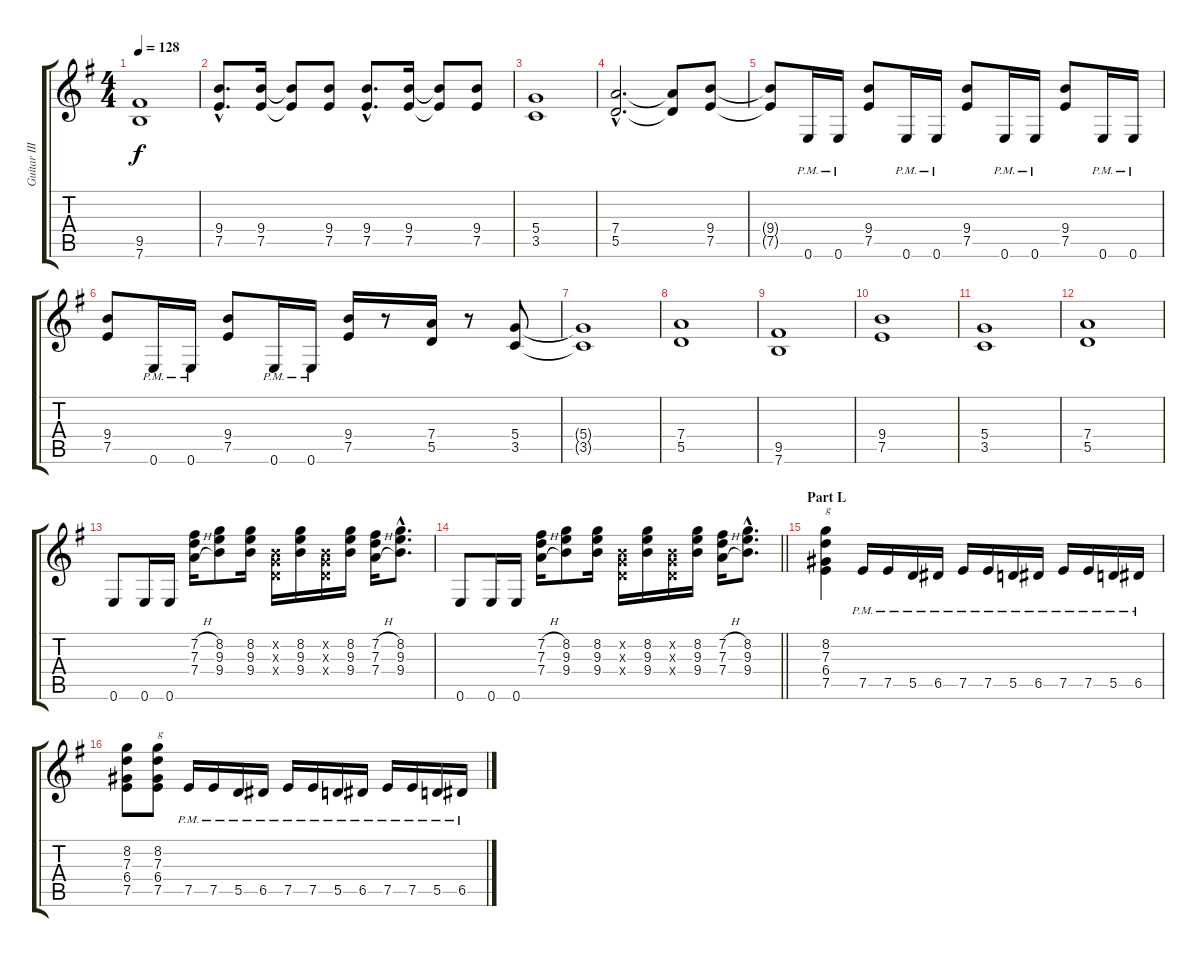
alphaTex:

\track ("Guitar III (Kazuma)" "Guitar III") {instrument distortionguitar}
\staff {score tabs}
\tuning (E4 B3 G3 D3 A2 E2) {hide}
\ts (4 4)
\tempo 128
\clef g2
\ks g
(9.5 7.6).1{dy f} |
(9.4{hac} 7.5{hac}).8{d} (9.4 7.5).16 (9.4{t} 7.5{t}).8 (9.4 7.5).8 (9.4{hac} 7.5{hac}).8{d} (9.4 7.5).16 (9.4{t} 7.5{t}).8 (9.4 7.5).8 |
(5.4 3.5).1 |
(7.4{hac} 5.5{hac}).2{d} (7.4{t} 5.5{t}).8 (9.4 7.5).8 |
(9.4{t} 7.5{t}).8 0.6{pm}.16 0.6{pm}.16 (9.4 7.5).8 0.6{pm}.16 0.6{pm}.16 (9.4 7.5).8 0.6{pm}.16 0.6{pm}.16 (9.4 7.5).8 0.6{pm}.16 0.6{pm}.16 |
(9.4 7.5).8 0.6{pm}.16 0.6{pm}.16 (9.4 7.5).8 0.6{pm}.16 0.6{pm}.16 (9.4 7.5).16 r.8 (7.4 5.5).16 r.8 (5.4 3.5).8 |
(5.4{t} 3.5{t}).1 |
(7.4 5.5).1 |
(9.5 7.6).1 |
(9.4 7.5).1 |
(5.4 3.5).1 |
(7.4 5.5).1 |
0.6.8 0.6.16 0.6.16 (7.2{h} 7.3{h} 7.4{h}).16 (8.2 9.3 9.4).8 (8.2 9.3 9.4).16 (0.2{x} 0.3{x} 0.4{x}).16 (8.2 9.3 9.4).16 (0.2{x} 0.3{x} 0.4{x}).16 (8.2 9.3 9.4).16 (7.2{h} 7.3{h} 7.4{h}).16 (8.2{hac} 9.3{hac} 9.4{hac}).8{d} |
\barLineRight lightlight
0.6.8 0.6.16 0.6.16 (7.2{h} 7.3{h} 7.4{h}).16 (8.2 9.3 9.4).8 (8.2 9.3 9.4).16 (0.2{x} 0.3{x} 0.4{x}).16 (8.2 9.3 9.4).16 (0.2{x} 0.3{x} 0.4{x}).16 (8.2 9.3 9.4).16 (7.2{h} 7.3{h} 7.4{h}).16 (8.2{hac} 9.3{hac} 9.4{hac}).8{d} |
\section ("" "Part L")
(8.2 7.3 6.4 7.5).4{txt "g"} 7.5{pm}.16 7.5{pm}.16 5.5{pm}.16 6.5{pm}.16 7.5{pm}.16 7.5{pm}.16 5.5{pm}.16 6.5{pm}.16 7.5{pm}.16 7.5{pm}.16 5.5{pm}.16 6.5{pm}.16 |
(8.2 7.3 6.4 7.5).8 (8.2 7.3 6.4 7.5).8{txt "g"} 7.5{pm}.16 7.5{pm}.16 5.5{pm}.16 6.5{pm}.16 7.5{pm}.16 7.5{pm}.16 5.5{pm}.16 6.5{pm}.16 7.5{pm}.16 7.5{pm}.16 5.5{pm}.16 6.5{pm}.16
